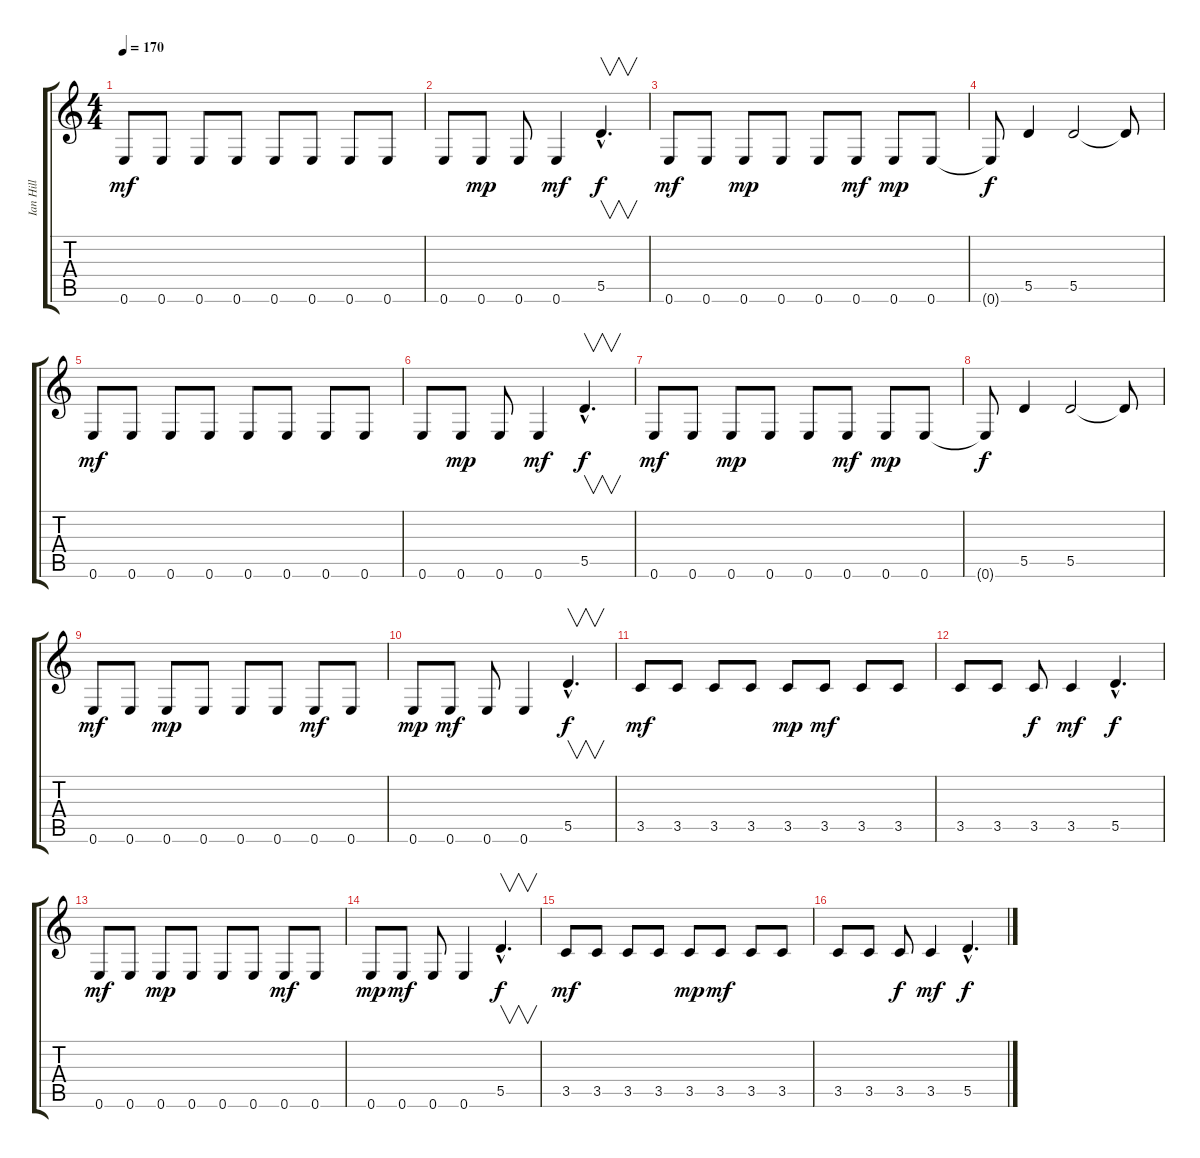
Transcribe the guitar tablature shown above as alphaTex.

\track ("Ian Hill" "Ian Hill") {instrument electricbasspick}
\staff {score tabs}
\tuning (E4 B3 G3 D3 A2 E2) {hide}
\ts (4 4)
\tempo 170
\clef g2
\ks c
0.6.8{dy mf} 0.6.8 0.6.8 0.6.8 0.6.8 0.6.8 0.6.8 0.6.8 |
0.6.8 0.6.8{dy mp} 0.6.8 0.6.4{dy mf} 5.5{hac}.4{v d dy f} |
0.6.8{dy mf} 0.6.8 0.6.8{dy mp} 0.6.8 0.6.8 0.6.8{dy mf} 0.6.8{dy mp} 0.6.8 |
0.6{t}.8{dy f} 5.5.4 5.5.2 5.5{t}.8 |
0.6.8{dy mf} 0.6.8 0.6.8 0.6.8 0.6.8 0.6.8 0.6.8 0.6.8 |
0.6.8 0.6.8{dy mp} 0.6.8 0.6.4{dy mf} 5.5{hac}.4{v d dy f} |
0.6.8{dy mf} 0.6.8 0.6.8{dy mp} 0.6.8 0.6.8 0.6.8{dy mf} 0.6.8{dy mp} 0.6.8 |
0.6{t}.8{dy f} 5.5.4 5.5.2 5.5{t}.8 |
0.6.8{dy mf} 0.6.8 0.6.8{dy mp} 0.6.8 0.6.8 0.6.8 0.6.8{dy mf} 0.6.8 |
0.6.8{dy mp} 0.6.8{dy mf} 0.6.8 0.6.4 5.5{hac}.4{v d dy f} |
3.5.8{dy mf} 3.5.8 3.5.8 3.5.8 3.5.8{dy mp} 3.5.8{dy mf} 3.5.8 3.5.8 |
3.5.8 3.5.8 3.5.8{dy f} 3.5.4{dy mf} 5.5{hac}.4{d dy f} |
0.6.8{dy mf} 0.6.8 0.6.8{dy mp} 0.6.8 0.6.8 0.6.8 0.6.8{dy mf} 0.6.8 |
0.6.8{dy mp} 0.6.8{dy mf} 0.6.8 0.6.4 5.5{hac}.4{v d dy f} |
3.5.8{dy mf} 3.5.8 3.5.8 3.5.8 3.5.8{dy mp} 3.5.8{dy mf} 3.5.8 3.5.8 |
3.5.8 3.5.8 3.5.8{dy f} 3.5.4{dy mf} 5.5{hac}.4{d dy f}
